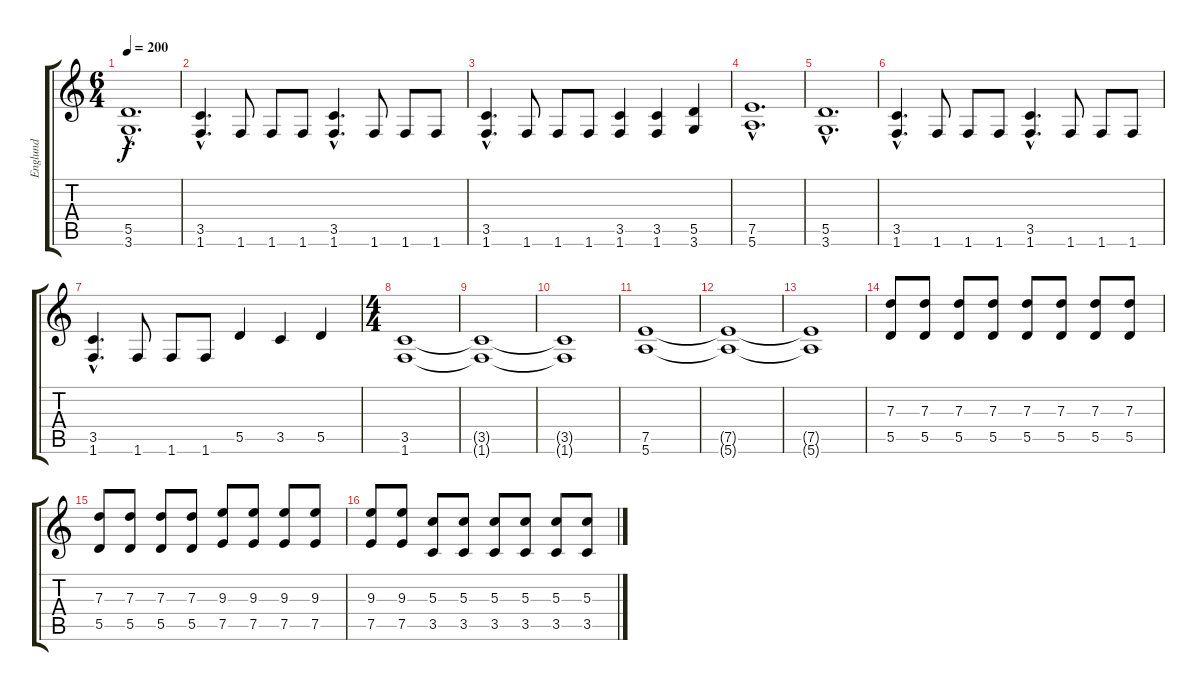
\track ("Englund" "Englund") {instrument overdrivenguitar}
\staff {score tabs}
\tuning (E4 B3 G3 D3 A2 E2) {hide}
\ts (6 4)
\tempo 200
\clef g2
\ks c
(5.5{hac} 3.6{hac}).1{d dy f} |
(3.5{hac} 1.6{hac}).4{d} 1.6.8 1.6.8 1.6.8 (3.5{hac} 1.6{hac}).4{d} 1.6.8 1.6.8 1.6.8 |
(3.5{hac} 1.6{hac}).4{d} 1.6.8 1.6.8 1.6.8 (3.5 1.6).4 (3.5 1.6).4 (5.5 3.6).4 |
(7.5{hac} 5.6{hac}).1{d} |
(5.5{hac} 3.6{hac}).1{d} |
(3.5{hac} 1.6{hac}).4{d} 1.6.8 1.6.8 1.6.8 (3.5{hac} 1.6{hac}).4{d} 1.6.8 1.6.8 1.6.8 |
(3.5{hac} 1.6{hac}).4{d} 1.6.8 1.6.8 1.6.8 5.5.4 3.5.4 5.5.4 |
\ts (4 4)
(3.5 1.6).1 |
(3.5{t} 1.6{t}).1 |
(3.5{t} 1.6{t}).1 |
(7.5 5.6).1 |
(7.5{t} 5.6{t}).1 |
(7.5{t} 5.6{t}).1 |
(7.3 5.5).8 (7.3 5.5).8 (7.3 5.5).8 (7.3 5.5).8 (7.3 5.5).8 (7.3 5.5).8 (7.3 5.5).8 (7.3 5.5).8 |
(7.3 5.5).8 (7.3 5.5).8 (7.3 5.5).8 (7.3 5.5).8 (9.3 7.5).8 (9.3 7.5).8 (9.3 7.5).8 (9.3 7.5).8 |
(9.3 7.5).8 (9.3 7.5).8 (5.3 3.5).8 (5.3 3.5).8 (5.3 3.5).8 (5.3 3.5).8 (5.3 3.5).8 (5.3 3.5).8
